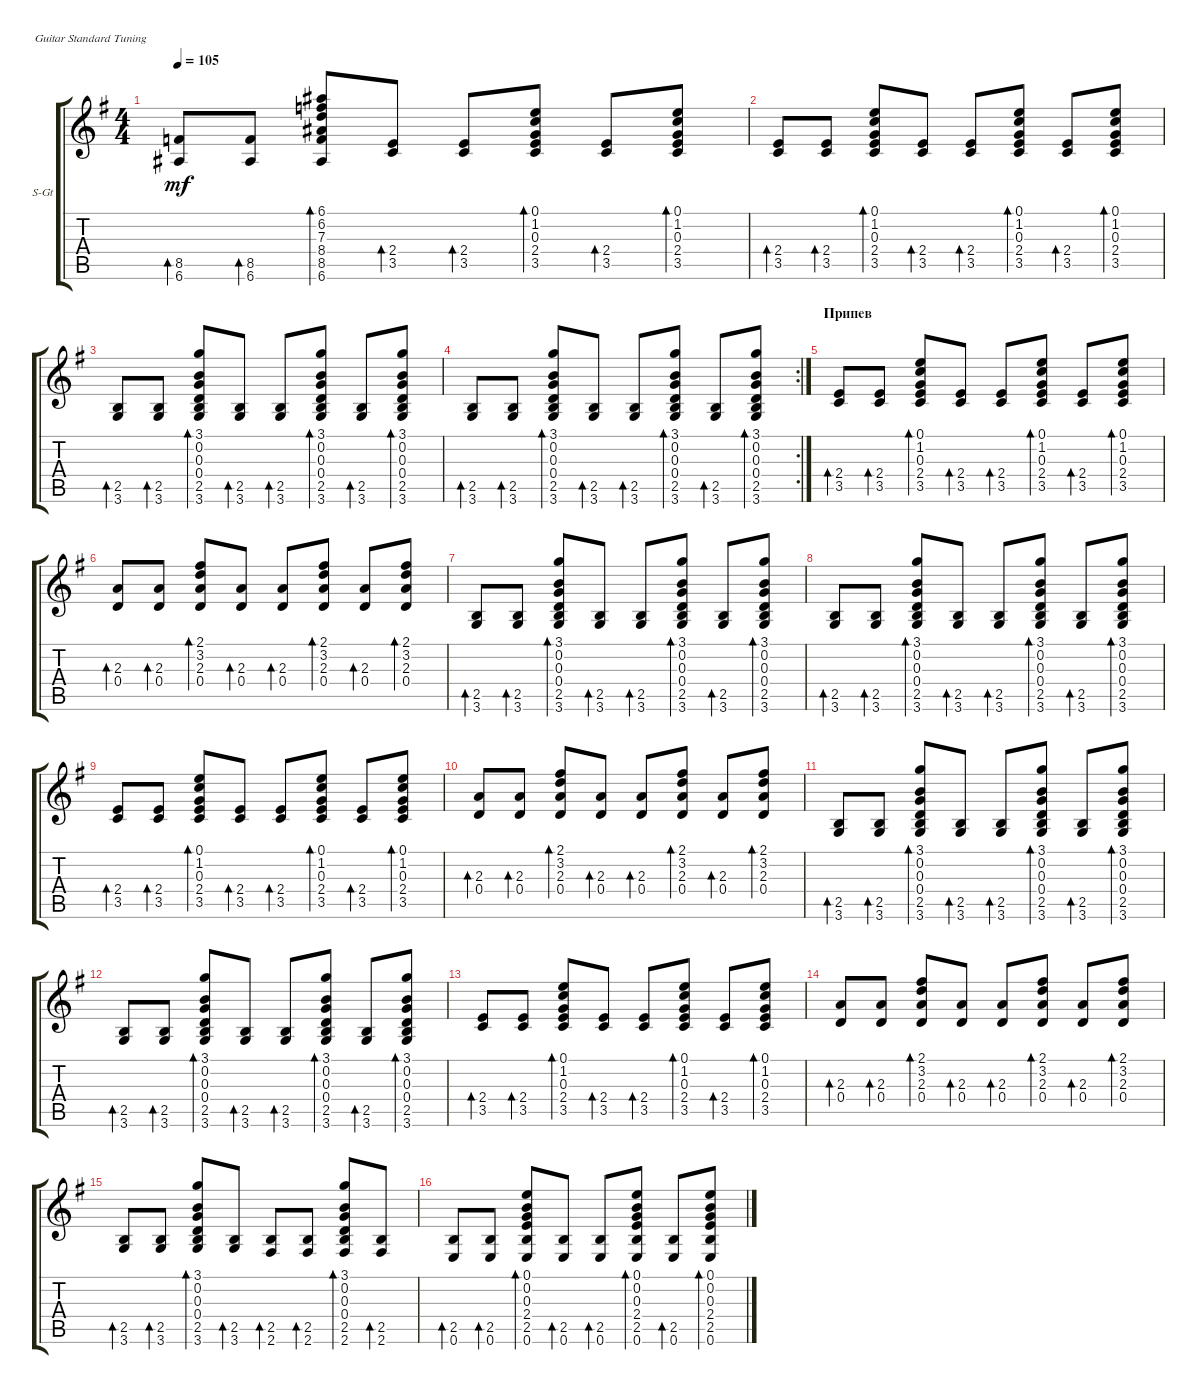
\defaultSystemsLayout 4
\bracketExtendMode groupsimilarinstruments
\firstSystemTrackNameOrientation horizontal
\otherSystemsTrackNameOrientation horizontal
\track ("Steel Guitar" "S-Gt") {instrument acousticguitarsteel}
\staff {score tabs}
\tuning (E4 B3 G3 D3 A2 E2)
\ts (4 4)
\tempo 105
\clef g2
\ks g
(6.6 8.5).8{bd 30 dy mf} (6.6 8.5).8{bd 30} (6.6 8.5 8.4 7.3 6.2 6.1).8{bd 30} (3.5 2.4).8{bd 30} (3.5 2.4).8{bd 30} (3.5 2.4 0.3 1.2 0.1).8{bd 30} (3.5 2.4).8{bd 30} (3.5 2.4 0.3 1.2 0.1).8{bd 30} |
(3.5 2.4).8{bd 30} (3.5 2.4).8{bd 30} (3.5 2.4 0.3 1.2 0.1).8{bd 30} (3.5 2.4).8{bd 30} (3.5 2.4).8{bd 30} (3.5 2.4 0.3 1.2 0.1).8{bd 30} (3.5 2.4).8{bd 30} (3.5 2.4 0.3 1.2 0.1).8{bd 30} |
(2.5 3.6).8{bd 30} (2.5 3.6).8{bd 30} (2.5 0.4 0.3 0.2 3.1 3.6).8{bd 30} (2.5 3.6).8{bd 30} (2.5 3.6).8{bd 30} (2.5 0.4 0.3 0.2 3.1 3.6).8{bd 30} (2.5 3.6).8{bd 30} (2.5 0.4 0.3 0.2 3.1 3.6).8{bd 30} |
\rc 2
(2.5 3.6).8{bd 30} (2.5 3.6).8{bd 30} (2.5 0.4 0.3 0.2 3.1 3.6).8{bd 30} (2.5 3.6).8{bd 30} (2.5 3.6).8{bd 30} (2.5 0.4 0.3 0.2 3.1 3.6).8{bd 30} (2.5 3.6).8{bd 30} (2.5 0.4 0.3 0.2 3.1 3.6).8{bd 30} |
\section ("" "Припев")
(3.5 2.4).8{bd 30} (3.5 2.4).8{bd 30} (3.5 2.4 0.3 1.2 0.1).8{bd 30} (3.5 2.4).8{bd 30} (3.5 2.4).8{bd 30} (3.5 2.4 0.3 1.2 0.1).8{bd 30} (3.5 2.4).8{bd 30} (3.5 2.4 0.3 1.2 0.1).8{bd 30} |
(0.4 2.3).8{bd 30} (0.4 2.3).8{bd 30} (0.4 2.3 3.2 2.1).8{bd 30} (0.4 2.3).8{bd 30} (0.4 2.3).8{bd 30} (0.4 2.3 3.2 2.1).8{bd 30} (0.4 2.3).8{bd 30} (0.4 2.3 3.2 2.1).8{bd 30} |
(2.5 3.6).8{bd 30} (2.5 3.6).8{bd 30} (2.5 0.4 0.3 0.2 3.1 3.6).8{bd 30} (2.5 3.6).8{bd 30} (2.5 3.6).8{bd 30} (2.5 0.4 0.3 0.2 3.1 3.6).8{bd 30} (2.5 3.6).8{bd 30} (2.5 0.4 0.3 0.2 3.1 3.6).8{bd 30} |
(2.5 3.6).8{bd 30} (2.5 3.6).8{bd 30} (2.5 0.4 0.3 0.2 3.1 3.6).8{bd 30} (2.5 3.6).8{bd 30} (2.5 3.6).8{bd 30} (2.5 0.4 0.3 0.2 3.1 3.6).8{bd 30} (2.5 3.6).8{bd 30} (2.5 0.4 0.3 0.2 3.1 3.6).8{bd 30} |
(3.5 2.4).8{bd 30} (3.5 2.4).8{bd 30} (3.5 2.4 0.3 1.2 0.1).8{bd 30} (3.5 2.4).8{bd 30} (3.5 2.4).8{bd 30} (3.5 2.4 0.3 1.2 0.1).8{bd 30} (3.5 2.4).8{bd 30} (3.5 2.4 0.3 1.2 0.1).8{bd 30} |
(0.4 2.3).8{bd 30} (0.4 2.3).8{bd 30} (0.4 2.3 3.2 2.1).8{bd 30} (0.4 2.3).8{bd 30} (0.4 2.3).8{bd 30} (0.4 2.3 3.2 2.1).8{bd 30} (0.4 2.3).8{bd 30} (0.4 2.3 3.2 2.1).8{bd 30} |
(2.5 3.6).8{bd 30} (2.5 3.6).8{bd 30} (2.5 0.4 0.3 0.2 3.1 3.6).8{bd 30} (2.5 3.6).8{bd 30} (2.5 3.6).8{bd 30} (2.5 0.4 0.3 0.2 3.1 3.6).8{bd 30} (2.5 3.6).8{bd 30} (2.5 0.4 0.3 0.2 3.1 3.6).8{bd 30} |
(2.5 3.6).8{bd 30} (2.5 3.6).8{bd 30} (2.5 0.4 0.3 0.2 3.1 3.6).8{bd 30} (2.5 3.6).8{bd 30} (2.5 3.6).8{bd 30} (2.5 0.4 0.3 0.2 3.1 3.6).8{bd 30} (2.5 3.6).8{bd 30} (2.5 0.4 0.3 0.2 3.1 3.6).8{bd 30} |
(3.5 2.4).8{bd 30} (3.5 2.4).8{bd 30} (3.5 2.4 0.3 1.2 0.1).8{bd 30} (3.5 2.4).8{bd 30} (3.5 2.4).8{bd 30} (3.5 2.4 0.3 1.2 0.1).8{bd 30} (3.5 2.4).8{bd 30} (3.5 2.4 0.3 1.2 0.1).8{bd 30} |
(0.4 2.3).8{bd 30} (0.4 2.3).8{bd 30} (0.4 2.3 3.2 2.1).8{bd 30} (0.4 2.3).8{bd 30} (0.4 2.3).8{bd 30} (0.4 2.3 3.2 2.1).8{bd 30} (0.4 2.3).8{bd 30} (0.4 2.3 3.2 2.1).8{bd 30} |
(2.5 3.6).8{bd 30} (2.5 3.6).8{bd 30} (2.5 0.4 0.3 0.2 3.1 3.6).8{bd 30} (2.5 3.6).8{bd 30} (2.5 2.6).8{bd 30} (2.5 2.6).8{bd 30} (2.5 0.4 0.3 0.2 3.1 2.6).8{bd 30} (2.5 2.6).8{bd 30} |
(2.5 0.6).8{bd 30} (2.5 0.6).8{bd 30} (2.5 2.4 0.3 0.2 0.1 0.6).8{bd 30} (2.5 0.6).8{bd 30} (2.5 0.6).8{bd 30} (2.5 2.4 0.3 0.2 0.1 0.6).8{bd 30} (2.5 0.6).8{bd 30} (2.5 2.4 0.3 0.2 0.1 0.6).8{bd 30}
